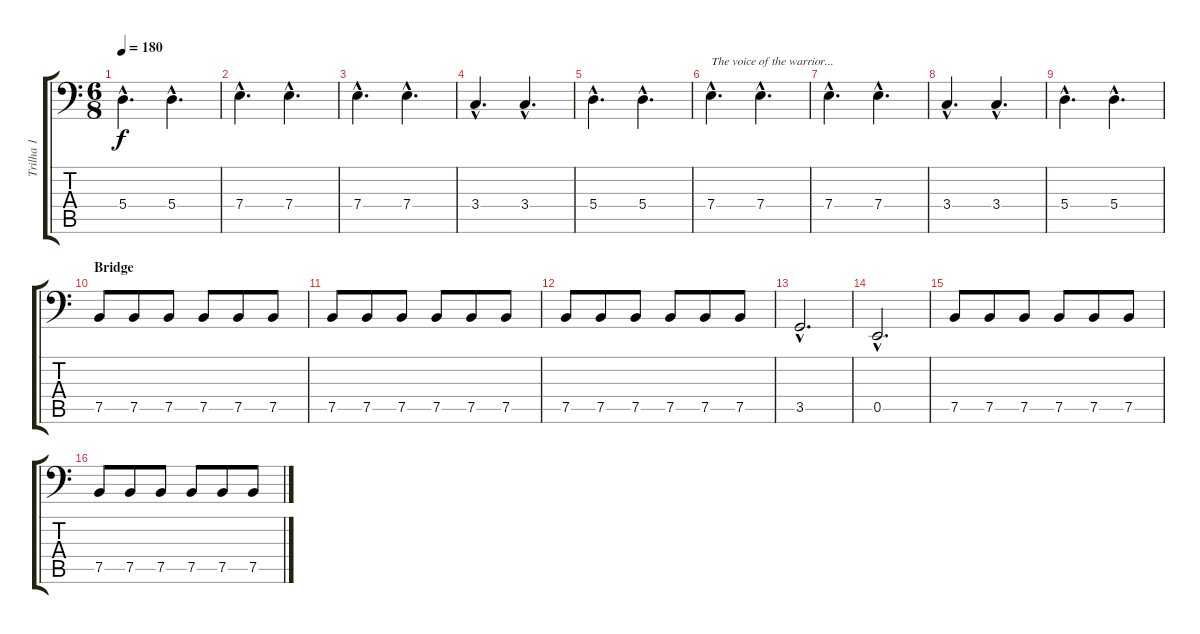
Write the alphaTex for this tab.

\track ("Trilha 1" "Trilha 1") {instrument electricbassfinger}
\staff {score tabs}
\tuning (C3 G2 D2 A1 E1 B0) {hide}
\ts (6 8)
\tempo 180
\clef f4
\ks c
5.4{hac}.4{d dy f} 5.4{hac}.4{d} |
7.4{hac}.4{d} 7.4{hac}.4{d} |
7.4{hac}.4{d} 7.4{hac}.4{d} |
3.4{hac}.4{d} 3.4{hac}.4{d} |
5.4{hac}.4{d} 5.4{hac}.4{d} |
7.4{hac}.4{d txt "The voice of the warrior..."} 7.4{hac}.4{d} |
7.4{hac}.4{d} 7.4{hac}.4{d} |
3.4{hac}.4{d} 3.4{hac}.4{d} |
5.4{hac}.4{d} 5.4{hac}.4{d} |
\section ("" "Bridge")
7.5.8 7.5.8 7.5.8 7.5.8 7.5.8 7.5.8 |
7.5.8 7.5.8 7.5.8 7.5.8 7.5.8 7.5.8 |
7.5.8 7.5.8 7.5.8 7.5.8 7.5.8 7.5.8 |
3.5{hac}.2{d} |
0.5{hac}.2{d} |
7.5.8 7.5.8 7.5.8 7.5.8 7.5.8 7.5.8 |
7.5.8 7.5.8 7.5.8 7.5.8 7.5.8 7.5.8
